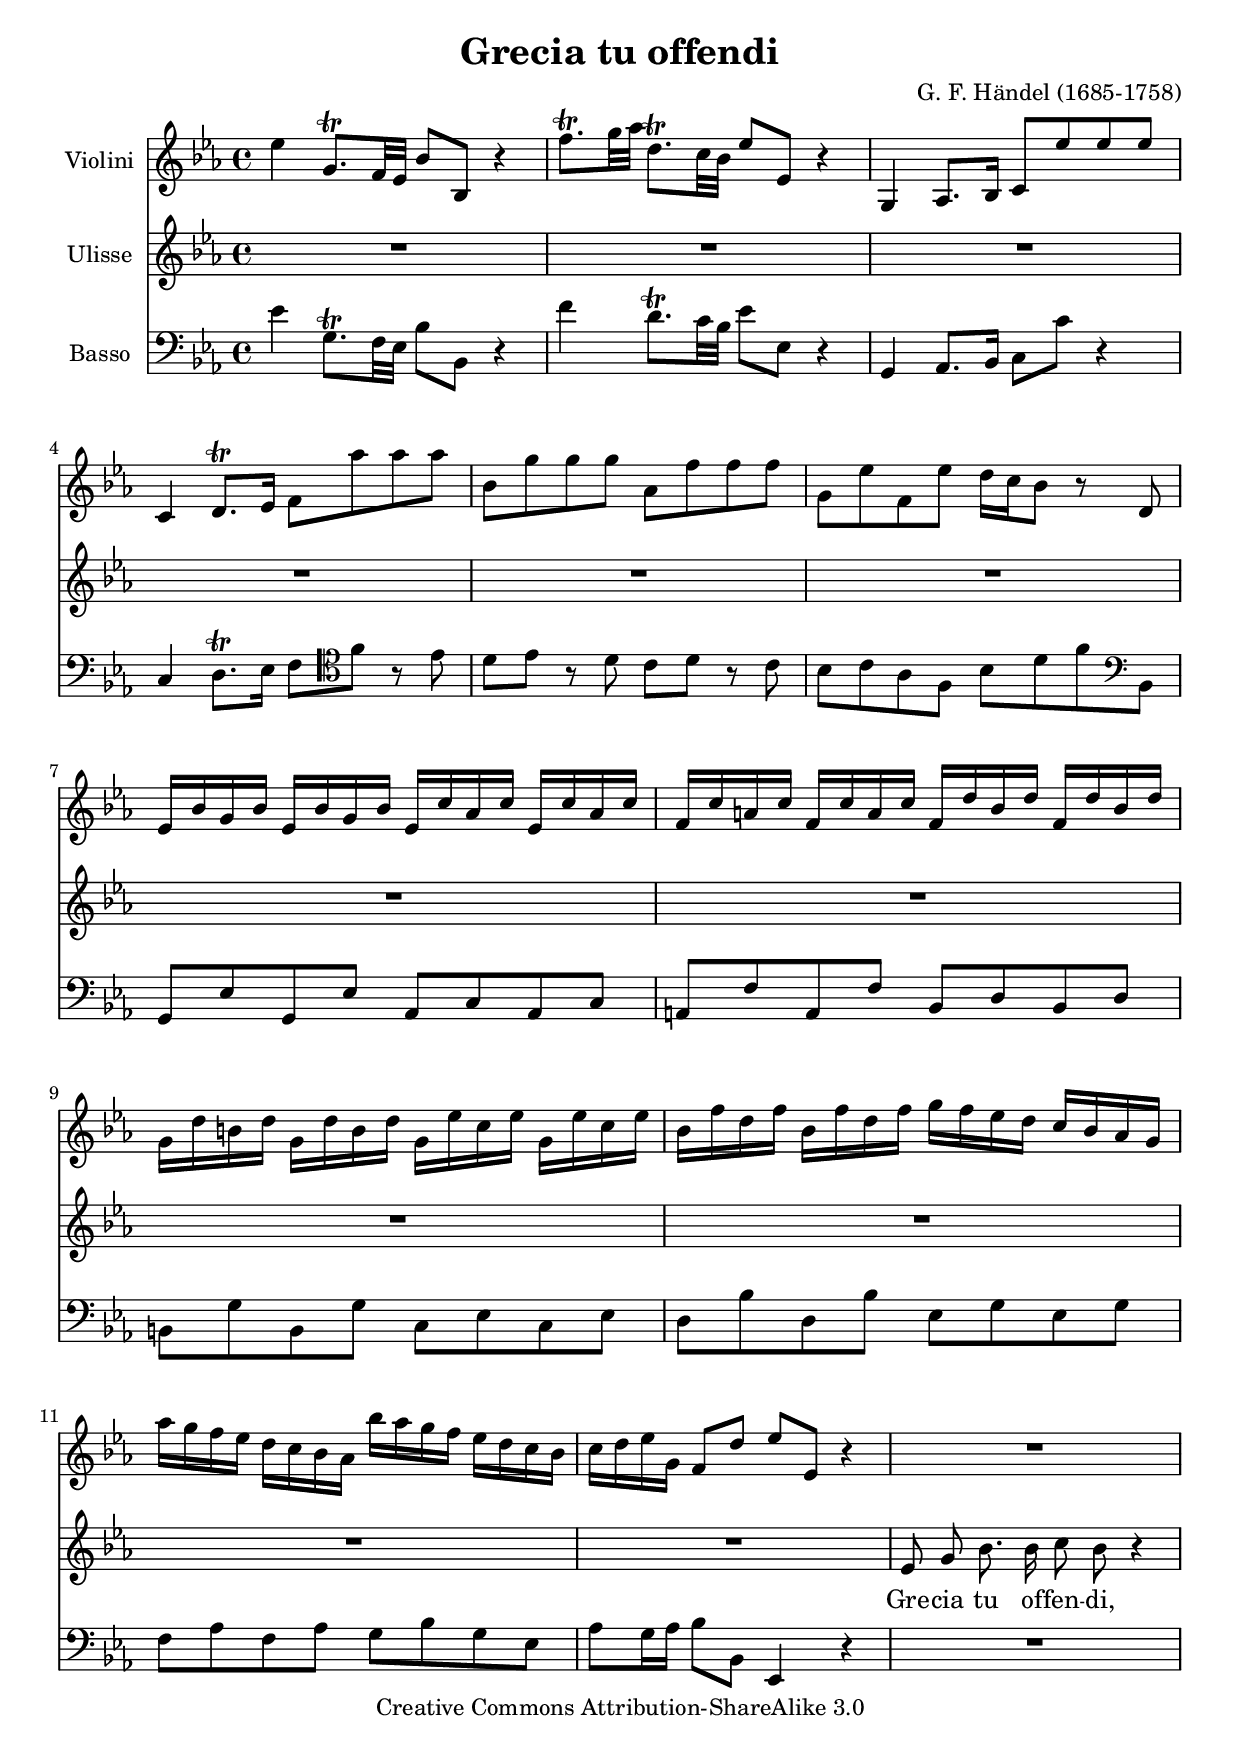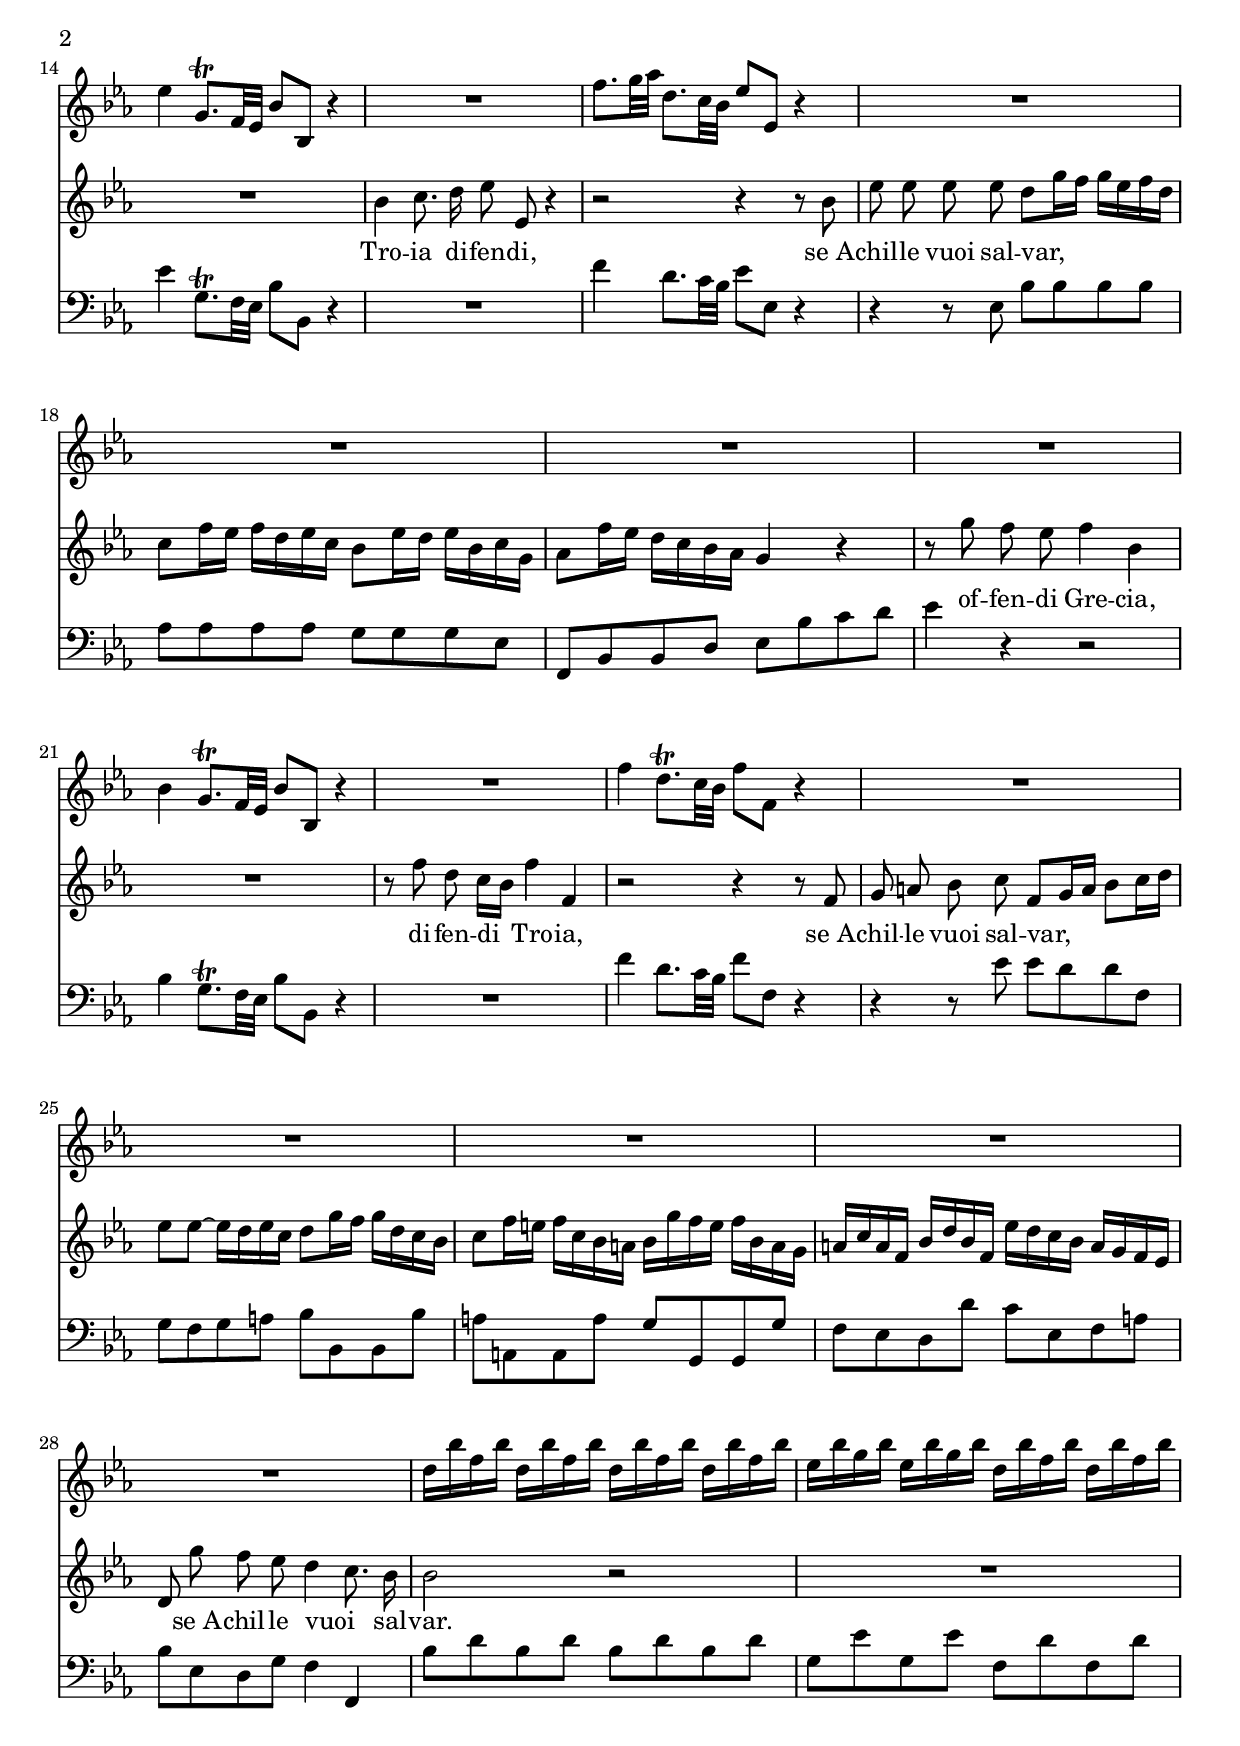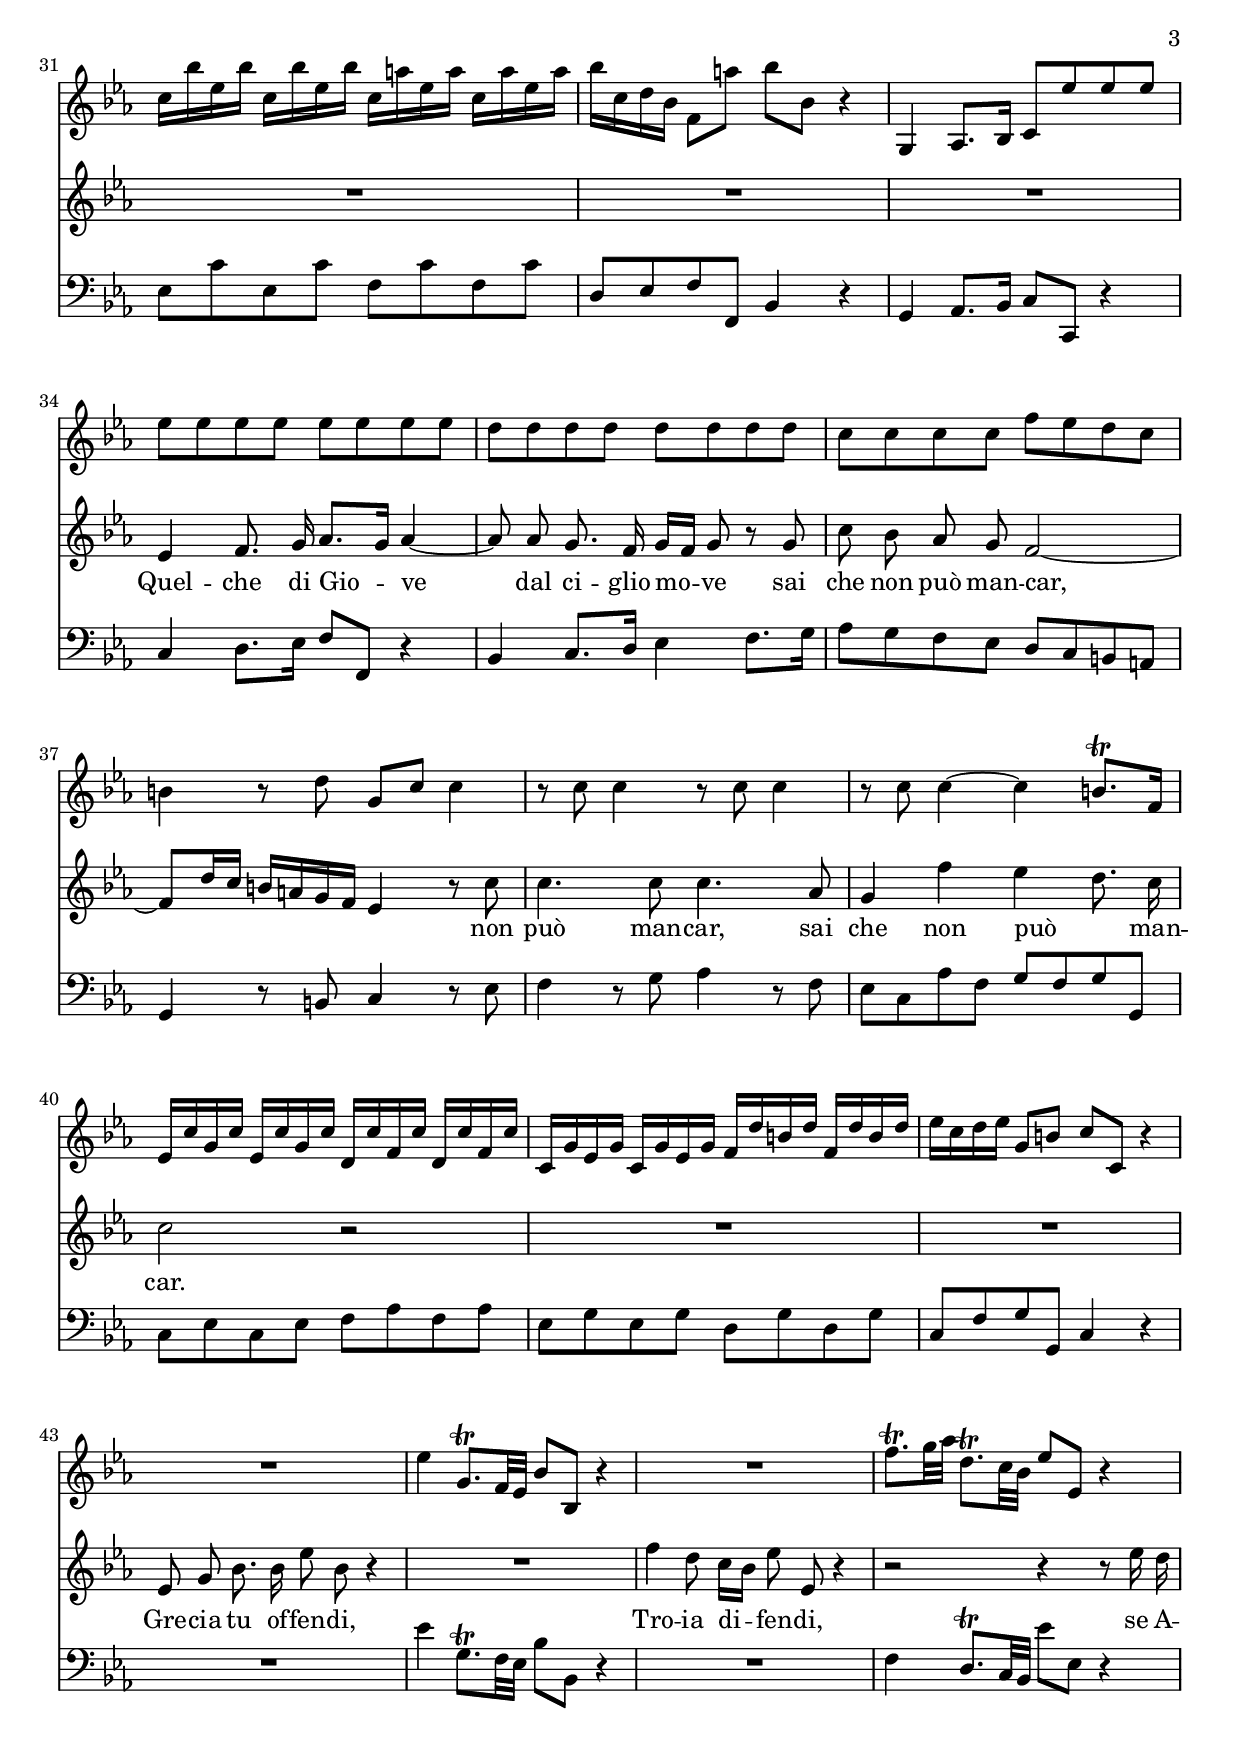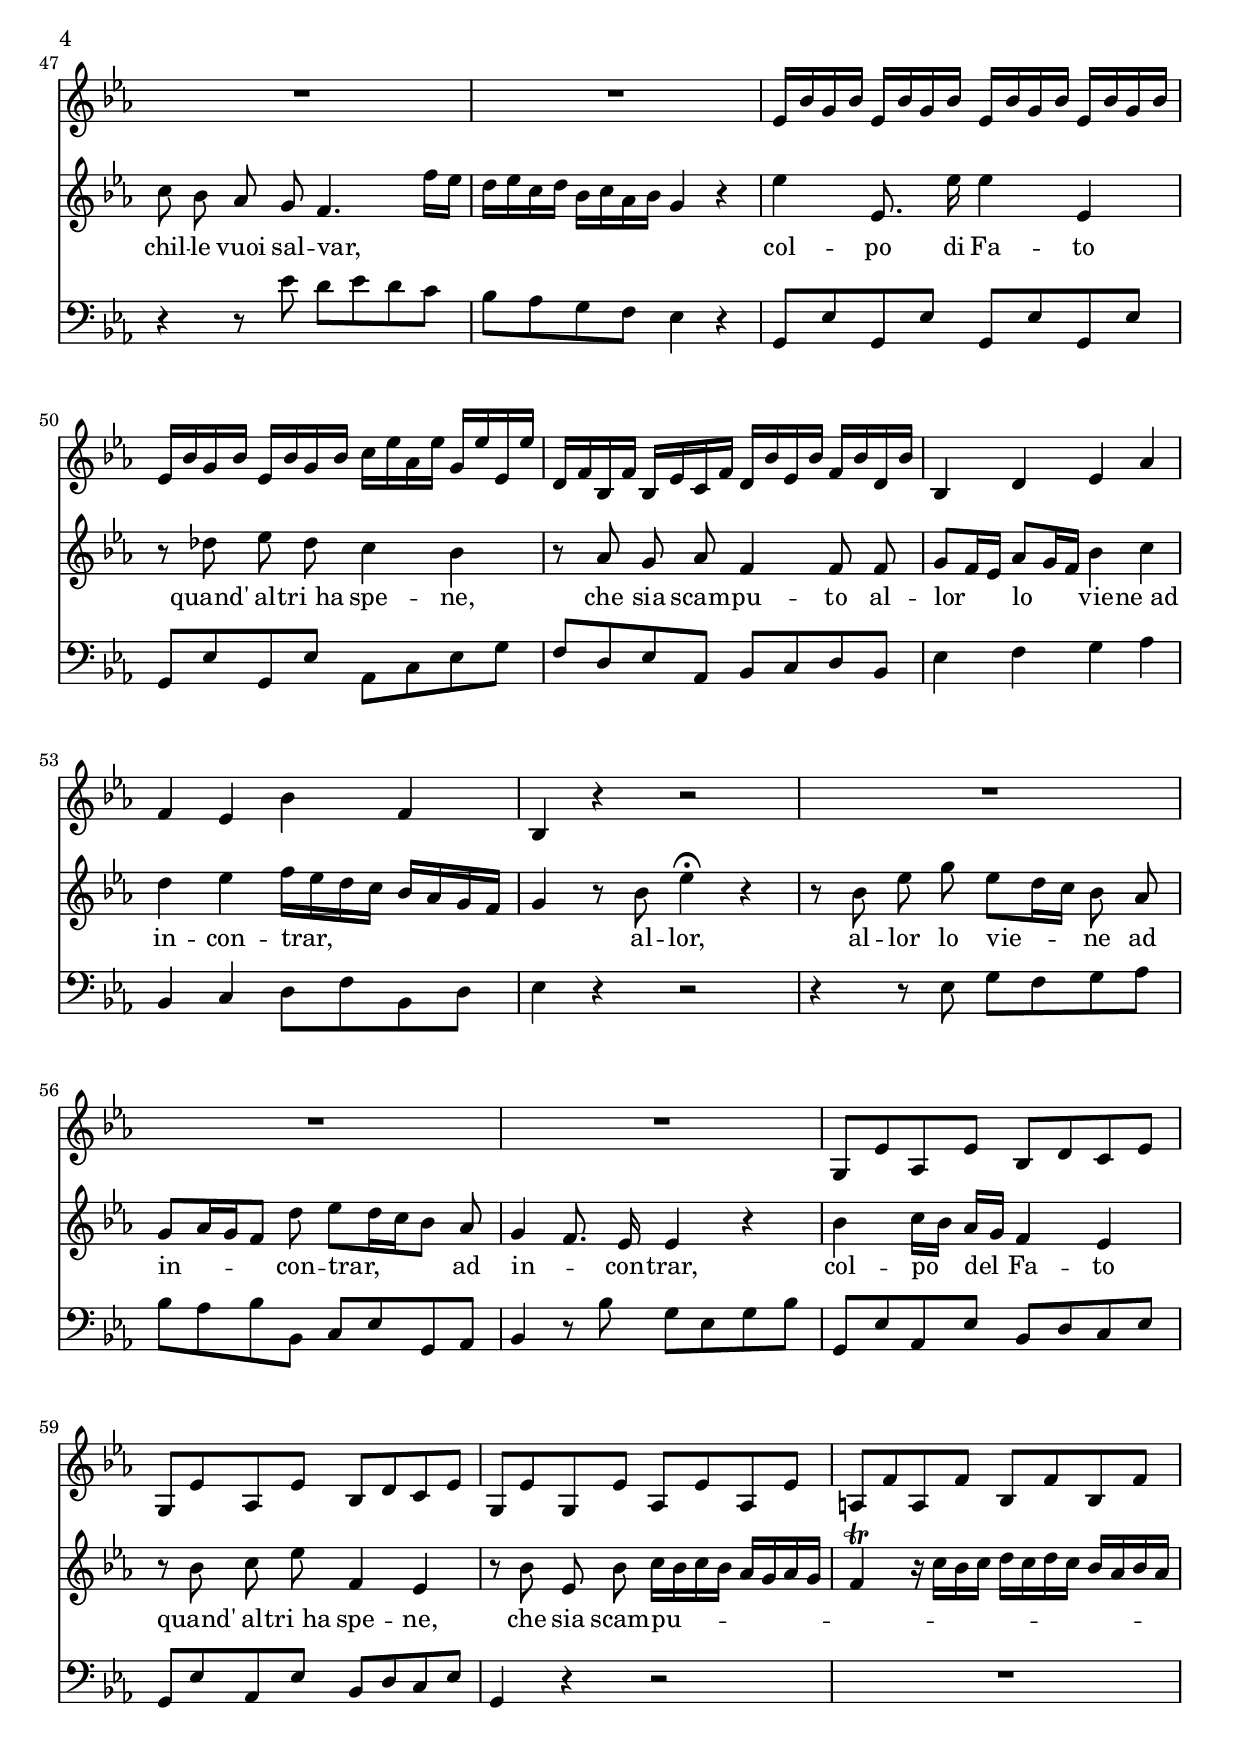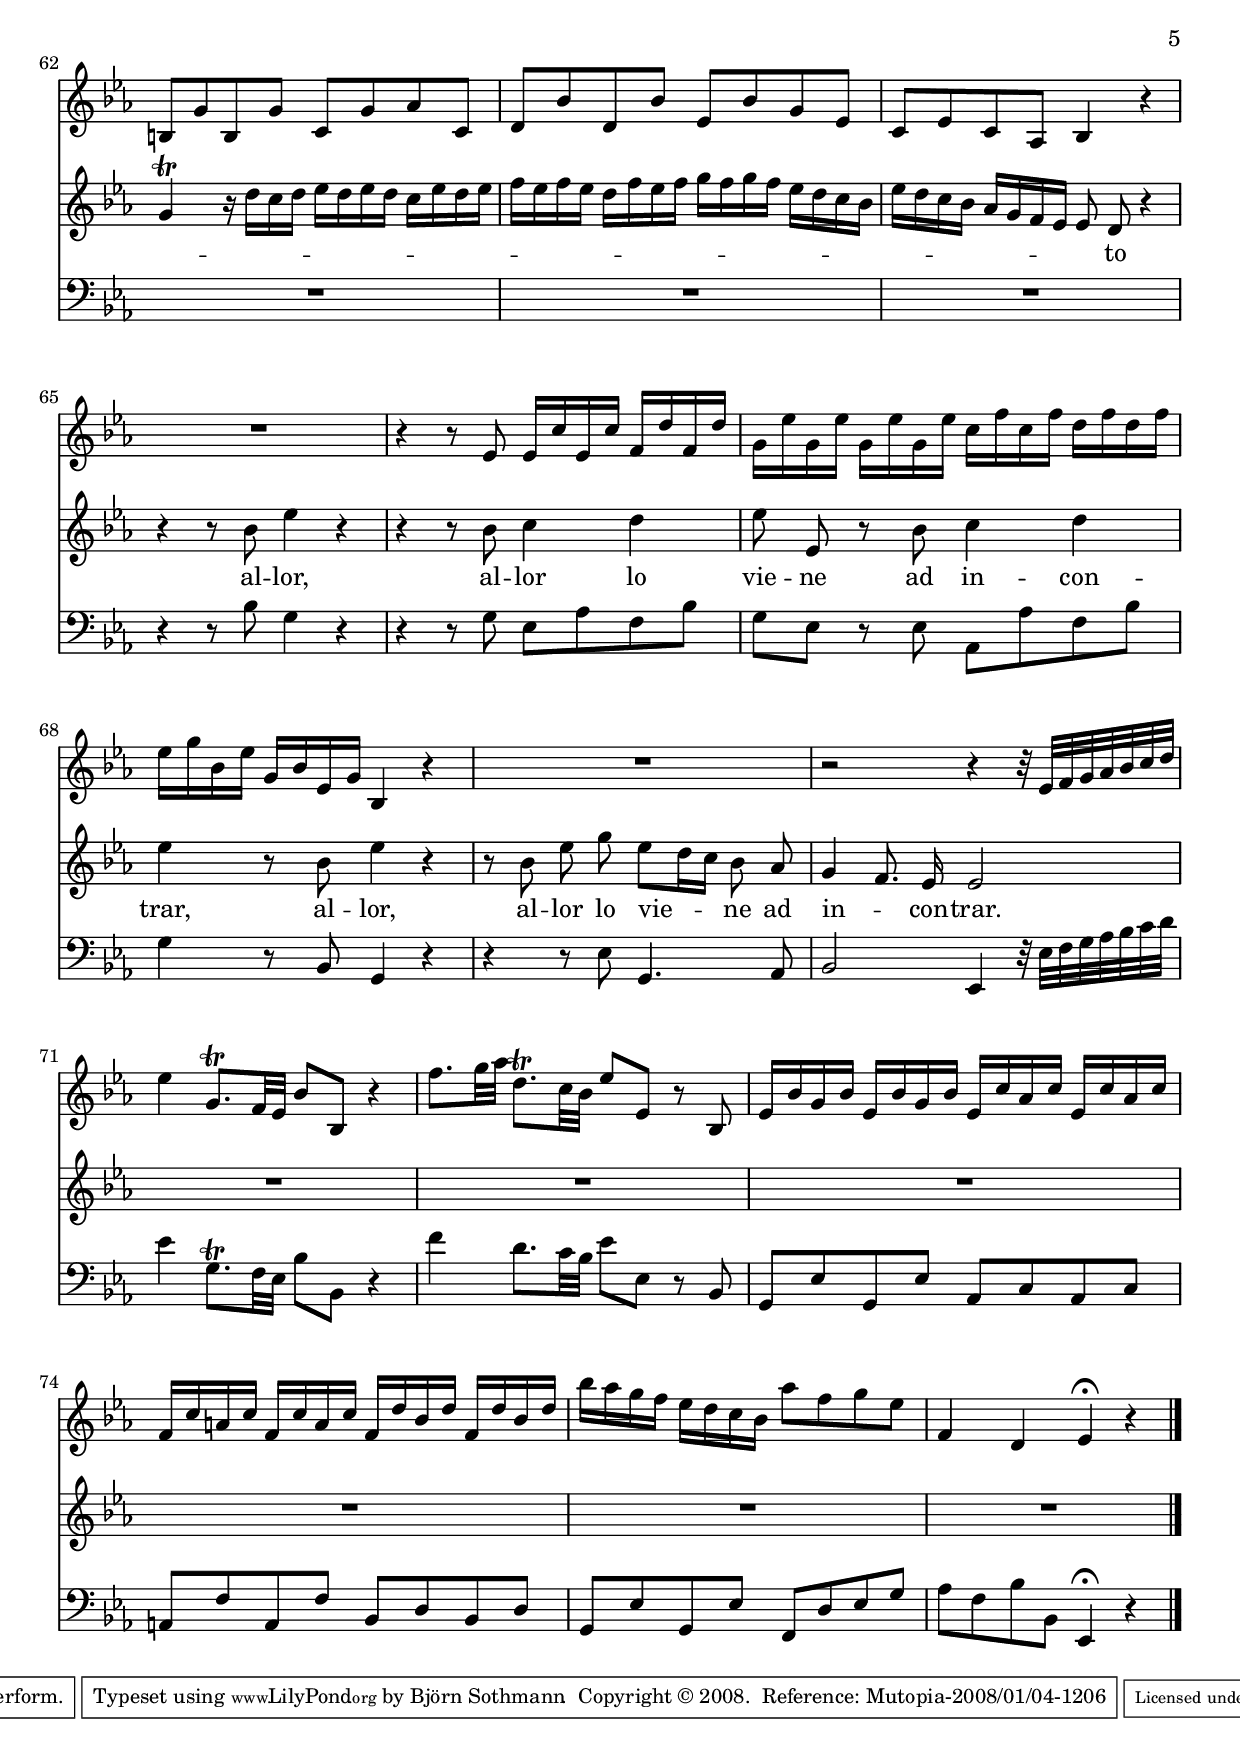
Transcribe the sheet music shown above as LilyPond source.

% Created on Mon Dec 31 11:08:02 CET 2007
\version "2.10.33"

\header {
	title = "Grecia tu offendi"
	composer = "G. F. Händel (1685-1758)"
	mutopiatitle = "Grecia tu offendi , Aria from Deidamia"
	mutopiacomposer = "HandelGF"
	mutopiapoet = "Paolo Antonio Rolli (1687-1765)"
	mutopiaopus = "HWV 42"
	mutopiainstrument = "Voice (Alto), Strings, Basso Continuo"
	date = "1740"
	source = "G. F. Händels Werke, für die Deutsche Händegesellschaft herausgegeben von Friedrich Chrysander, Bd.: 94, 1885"
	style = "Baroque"
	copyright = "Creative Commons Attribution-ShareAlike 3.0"
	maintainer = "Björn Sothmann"
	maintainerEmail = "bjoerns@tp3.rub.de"
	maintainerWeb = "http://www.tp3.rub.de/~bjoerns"
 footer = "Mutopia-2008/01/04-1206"
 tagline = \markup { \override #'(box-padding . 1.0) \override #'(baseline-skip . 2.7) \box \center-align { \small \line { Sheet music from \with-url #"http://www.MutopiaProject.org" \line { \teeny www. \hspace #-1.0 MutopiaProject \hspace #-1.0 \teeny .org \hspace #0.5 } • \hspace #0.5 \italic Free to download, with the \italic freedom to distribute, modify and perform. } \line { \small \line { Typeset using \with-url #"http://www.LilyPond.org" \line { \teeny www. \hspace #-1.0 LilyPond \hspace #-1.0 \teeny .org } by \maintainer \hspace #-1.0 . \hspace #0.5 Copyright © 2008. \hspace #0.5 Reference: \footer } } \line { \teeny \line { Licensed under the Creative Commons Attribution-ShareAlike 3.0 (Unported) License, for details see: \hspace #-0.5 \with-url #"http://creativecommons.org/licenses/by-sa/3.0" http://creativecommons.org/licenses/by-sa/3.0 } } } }
}

\include "deutsch.ly"

verse= \lyricmode {
Gre -- cia tu of -- fen -- di, Tro -- ia di -- fen -- di, se_A -- chil -- le vuoi sal -- var, of -- fen -- di Gre -- cia, di -- fen -- di Tro -- ia, se_A -- chil -- le vuoi sal -- var, se_A -- chil -- le vuoi sal -- var. Quel -- che di Gio -- ve dal ci -- glio mo -- ve sai che non può man -- car, non può man -- car, sai che non può man -- car. Gre -- cia tu of -- fen -- di, Tro -- ia di -- fen -- di, se A -- chil -- le vuoi sal -- var, col -- po di Fa -- to quand' al -- tri_ha spe -- ne, che sia scam -- pu -- to al -- lor lo vie -- ne_ad in -- con -- trar, al -- lor, al -- lor lo vie -- ne ad in -- con -- trar, ad in -- con -- trar, col -- po del Fa -- to quand' al -- tri_ha spe -- ne, che sia scam -- pu -- to al -- lor, al -- lor lo vie -- ne ad in -- con -- trar, al -- lor, al -- lor lo vie -- ne ad in -- con -- trar.
}
 

staffViolin = \new Staff  {
	\time 4/4
	\override Score.MetronomeMark #'stencil = ##f
	\tempo 4 = 90
	\set Staff.instrumentName="Violini"
	\set Staff.midiInstrument="violin"
	\key es \major
	\clef treble
	\relative c'' {
		es4 g,8.\trill f32 es b'8 b, r4 |
		f''8.\trill g32 as d,8.\trill c32 b es8 es, r4 |
		g,4 as8. b16 c8 es' es es |
		c,4 d8.\trill es16 f8 as' as as |
		b, g' g g as, f' f f |
		g, es' f, es' d16 c b8 r d, |
		es16 b' g b es, b' g b es, c' as c es, c' as c |
		f, c' a c f, c' a c f, d' b d f, d' b d |
		g, d' h d g, d' h d g, es' c es g, es' c es |
		b f' d f b, f' d f g f es d c b as g |
		as' g f es d c b as b' as g f es d c b |
		c d es g, f8 d' es es, r4 |
		R1 |
		es'4 g,8.\trill f32 es b'8 b, r4 |
		R1 |
		f''8. g32 as d,8. c32 b es8 es, r4 |
		R1*4 |
		b'4 g8.\trill f32 es b'8 b, r4 |
		R1 |
		f''4 d8.\trill c32 b f'8 f, r4 |
		R1*5 |
		d'16 b' f b d, b' f b d, b' f b d, b' f b |
		es, b' g b es, b' g b d, b' f b d, b' f b |
		c, b' es, b' c, b' es, b' c, a' es a c, a' es a |
		b c, d b f8 a' b b, r4 |
		g,4 as8. b16 c8 es' es es |
		es es es es es es es es |
		d d d d d d d d |
		c c c c f es d c |
		h4 r8 d g, c c4 |
		r8 c c4 r8 c c4 |
		r8 c c4~c h8.\trill f16 |
		es c' g c es, c' g c d, c' f, c' d, c' f, c' |
		c, g' es g c, g' es g f d' h d f, d' h d |
		es c d es g,8 h c c, r4 |
		R1 |
		es'4 g,8.\trill f32 es b'8 b, r4 |
		R1 |
		f''8.\trill g32 as d,8.\trill c32 b es8 es, r4 |
		R1*2 |
		es16 b' g b es, b' g b es, b' g b es, b' g b |
		es, b' g b es, b' g b c es as, es' g, es' es, es' |
		d, f b, f' b, es c f d b' es, b' f b d, b' |
		b,4 d es as |
		f es b' f |
		b,4 r r2 |
		R1*3 |
		g8 es' as, es' b d c es |
		g,8 es' as, es' b d c es |
		g, es' g, es' as, es' as, es' |
		a, f' a, f' b, f' b, f' |
		h, g' h, g' c, g' as c, |
		d b' d, b' es, b' g es |
		c es c as b4 r |
		R1 |
		r4 r8 es8 es16 c' es, c' f, d' f, d' |
		g, es' g, es' g, es' g, es' c f c f d f d f |
		es g b, es g, b es, g b,4 r |
		R1 |
		r2 r4 r32 es f g as b c d |
		es4 g,8.\trill f32 es b'8 b, r4 |
		f''8. g32 as d,8.\trill c32 b es8 es, r b |
		es16 b' g b es, b' g b es, c' as c es, c' as c |
		f, c' a c f, c' a c f, d' b d f, d' b d |
		b' as g f es d c b as'8 f g es |
		f,4 d es\fermata r |
	\bar "|."
	}

}
staffSoprano = \new Staff  {
	\set Staff.instrumentName="Ulisse"
	\set Staff.midiInstrument="oboe"
	\key es \major
	\clef treble
	\relative c' { 	
		\context Voice = "melodySop" {
			\dynamicUp
			\autoBeamOff
			R1*12 |
			es8 g b8. b16 c8 b r4 |
			R1 |
			b4 c8. d16 es8 es, r4 |
			r2 r4 r8 b' |
			es es es es d[\melisma g16 f] g[ es f d] |
			c8[ f16 es] f[ d es c] b8[ es16 d] es[ b c g] |
			as8[ f'16 es] d[ c b as] g4\melismaEnd r |
			r8 g' f es f4 b, |
			R1 |
			r8 f' d c16[ b] f'4 f, |
			r2 r4 r8 f |
			g a b c f,[\melisma g16 a] b8[ c16 d] |
			es8[ es~] es16[ d es c] d8[ g16 f] g[ d c b] |
			c8[ f16 e] f[ c b a] b[ g' f e] f[ b, a g] |
			a[ c a f] b[ d b f] es'[ d c b] a[ g f es] |
			d8\melismaEnd g' f es d4\melisma c8.\melismaEnd b16 |
			b2 r |
			R1*4 |
			es,4 f8. g16 as8.[ g16] as4~ |
			as8 as g8. f16 g[ f] g8 r g |
			c b as g f2~ |
			f8[ d'16 c]\melisma h[ a g f] es4\melismaEnd r8 c' |
			c4. c8 c4. as8 |
			g4 f' es\melisma d8.\melismaEnd c16 |
			c2 r |
			R1*2 |
			es,8 g b8. b16 es8 b r4 |
			R1 |
			f'4 d8 c16[ b] es8 es, r4 |
			r2 r4 r8 es'16 d |
			c8 b as g f4.\melisma f'16[ es] |
			d[ es c d] b[ c as b] g4\melismaEnd r |
			es' es,8. es'16 es4 es, |
			r8 des' es des c4 b |
			r8 as g as f4 f8 f |
			g[ f16 es] as8[ g16 f] b4 c |
			d es f16[\melisma es d c] b[ as g f] |
			g4\melismaEnd r8 b es4\fermata r |
			r8 b es g es[ d16 c] b8 as |
			g[ as16 g f8] d' es[ d16 c b8] as |
			g4\melisma f8.\melismaEnd es16 es4 r |
			b' c16[ b] as[ g] f4 es |
			r8 b' c es f,4 es |
			r8 b' es, b' c16[\melisma b c b] as[ g as g] |
			f4\trill r16 c'[ b c] d[ c d c] b[ as b as] |
			g4\trill r16 d'[ c d] es[ d es d] c[ es d es] |
			f[ es f es] d[ f es f] g[f g f] es[ d c b] |
			es[ d c b] as[ g f es] es8\melismaEnd d r4 |
			r r8 b' es4 r |
			r4 r8 b c4 d |
			es8 es, r b' c4 d |
			es r8 b es4 r |
			r8 b es g es[ d16 c] b8 as |
			g4\melisma f8.\melismaEnd es16 es2 |
			R1*6 |
		}

	\bar "|."
	}

}
staffCello = \new Staff  {
	\set Staff.instrumentName="Basso"
	\set Staff.midiInstrument="harpsichord"
	\key es \major
	\clef bass
	\relative c' { 	
		es4  g,8.\trill f32 es b'8 b, r4 |
		f''4 d8.\trill c32 b es8 es, r4 |
		g,4 as8. b16 c8 c' r4 |
		c,4 d8.\trill es16 f8 \clef tenor f' r es |
		d es r d c d r c |
		b c as f b d f \clef bass b,, |
		g es' g, es' as, c as c |
		a f' a, f' b, d b d |
		h g' h, g' c, es c es |
		d b' d, b' es, g es g |
		f as f as g b g es |
		as g16 as b8 b, es,4 r |
		R1 |
		es''4 g,8.\trill f32 es b'8 b, r4 |
		R1 |
		f''4 d8. c32 b es8 es, r4 |
		r r8 es b' b b b |
		as as as as g g g es |
		f, b b d es b' c d |
		es4 r r2 |
		b4 g8.\trill f32 es b'8 b, r4 |
		R1 |
		f''4 d8. c32 b f'8 f, r4 |
		r r8 es' es d d f, |
		g f g a b b, b b' |
		a a, a a' g g, g g' |
		f es d d' c es, f a |
		b es, d g f4 f, |
		b'8 d b d b d b d |
		g, es' g, es' f, d' f, d' |
		es, c' es, c' f, c' f, c' |
		d, es f f, b4 r |
		g as8. b16 c8 c, r4 |
		c' d8. es16 f8 f, r4 |
		b c8. d16 es4 f8. g16 |
		as8 g f es d c h a |
		g4 r8 h c4 r8 es |
		f4 r8 g as4 r8 f |
		es c as' f g f g g, |
		c es c es f as f as |
		es g es g d g d g |
		c, f g g, c4 r |
		R1 |
		es'4 g,8.\trill f32 es b'8 b, r4 |
		R1 |
		f'4 d8.\trill c32 b es'8 es, r4 |
		r r8 es' d es d c |
		b as g f es4 r |
		g,8 es' g, es' g, es' g, es' |
		g, es' g, es' as, c es g |
		f d es as, b c d b |
		es4 f g as |
		b, c d8 f b, d |
		es4 r r2 |
		r4 r8 es g f g as |
		b as b b, c es g, as |
		b4 r8 b' g es g b |
		g, es' as, es' b d c es |
		g, es' as, es' b d c es |
		g,4 r r2 |
		R1*4 |
		r4 r8 b' g4 r |
		r r8 g es as f b |
		g es r es as, as' f b |
		g4 r8 b, g4 r |
		r4 r8 es' g,4. as8 |
		b2 es,4 r32 es' f g as b c d |
		es4 g,8.\trill f32 es b'8 b, r4 |
		f''4 d8. c32 b es8 es, r b |
		g es' g, es' as, c as c |
		a f' a, f' b, d b d |
		g, es' g, es' f, d' es g |
		as f b b, es,4\fermata r |
	\bar "|."
	}

}


\score {
	<<
		\staffViolin
		\staffSoprano
		\context Lyrics = "lmelodySop" \lyricmode  { \lyricsto "melodySop" \verse }
		
		\staffCello
	>>
	
	\midi {
	}

	\layout  {
	}
}

\paper {
}

